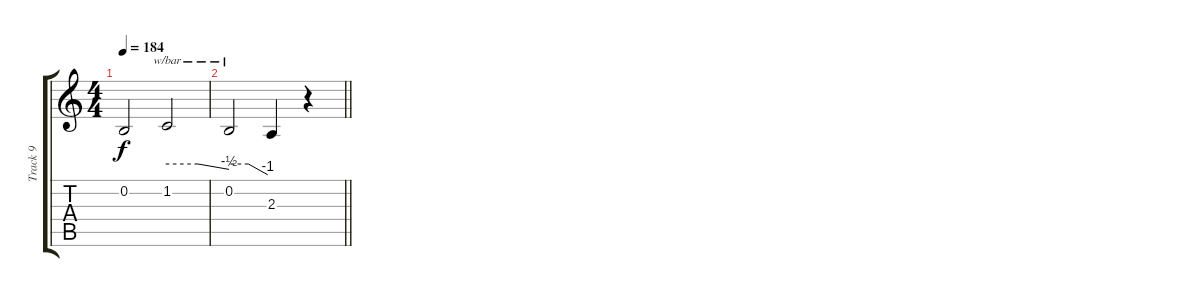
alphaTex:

\track ("Track 9" "Track 9") {instrument lead1square}
\staff {score tabs}
\tuning (E4 B3 G3 D3 A2 D2) {hide}
\ts (4 4)
\tempo 184
\clef g2
\ks c
0.2.2{dy f} 1.2.2{tbe (custom default 0 0 30 0 60 -2)} |
\barLineRight lightlight
0.2.2{tbe (custom default 0 0 30 0 60 -4)} 2.3.4 r.4
